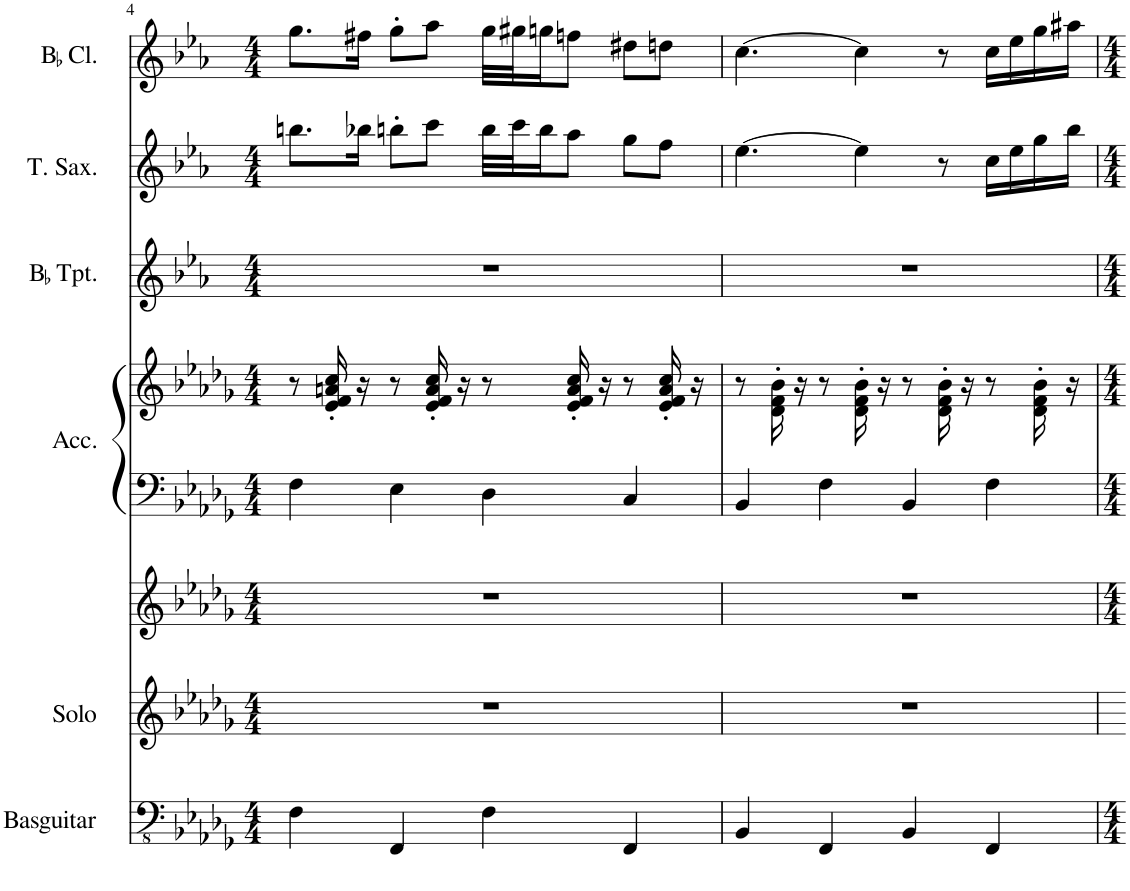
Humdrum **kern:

**kern	**kern	**kern	**kern	**kern	**kern	**kern	**kern
*part7	*part6	*part5	*part4	*part4	*part3	*part2	*part1
*staff8	*staff7	*staff6	*staff5	*staff4	*staff3	*staff2	*staff1
*I"Basguitar	*I"Solo	*I"Soprano	*I"Accordion	*	*I"BaccidentalFlat Trumpet	*I"Tenor Saxophone	*I"BaccidentalFlat Clarinet
*I'Basguitar	*I'Solo	*I'S	*I'Acc.	*	*I'BaccidentalFlat Tpt.	*I'T. Sax.	*I'BaccidentalFlat Cl.
!!LO:PB:g=z
*clefFv4	*clefG2	*clefG2	*clefF4	*clefG2	*clefG2	*clefG2	*clefG2
*	*	*	*	*	*Trd1c2	*Trd8c14	*Trd1c2
*k[b-e-a-d-g-]	*k[b-e-a-d-g-]	*k[b-e-a-d-g-]	*k[b-e-a-d-g-]	*k[b-e-a-d-g-]	*k[b-e-a-]	*k[b-e-a-]	*k[b-e-a-]
*M4/4	*M4/4	*M4/4	*M4/4	*M4/4	*M4/4	*M4/4	*M4/4
=4	=4	=4	=4	=4	=4	=4	=4
4FF\	1r	1r	4F\	8r	1r	8.bbn\L	8.gg\L
.	.	.	.	16e-/' 16f/' 16an/' 16cc/'	.	.	.
.	.	.	.	16r	.	16bb-X\Jk	16ff#X\Jk
4FFF/	.	.	4E-\	8r	.	8bbn'\L	8gg'\L
.	.	.	.	16e-/' 16f/' 16a/' 16cc/'	.	8ccc\J	8aa-\J
.	.	.	.	16r	.	.	.
4FF\	.	.	4D-\	8r	.	32bb\LLL	32gg\LLL
.	.	.	.	.	.	32ccc\J	32gg#X\J
.	.	.	.	.	.	16bb\J	16ggn\J
.	.	.	.	16e-/' 16f/' 16a/' 16cc/'	.	8aa-\J	8ffn\J
.	.	.	.	16r	.	.	.
4FFF/	.	.	4C/	8r	.	8gg\L	8dd#X\L
.	.	.	.	16e-/' 16f/' 16a/' 16cc/'	.	8ff\J	8ddn\J
.	.	.	.	16r	.	.	.
=5	=5	=5	=5	=5	=5	=5	=5
4BBB-/	1r	1r	4BB-/	8r	1r	[4.ee-\	[4.cc\
.	.	.	.	16d-\' 16f\' 16b-\'	.	.	.
.	.	.	.	16r	.	.	.
4FFF/	.	.	4F\	8r	.	.	.
.	.	.	.	16d-\' 16f\' 16b-\'	.	4ee-\]	4cc\]
.	.	.	.	16r	.	.	.
4BBB-/	.	.	4BB-/	8r	.	.	.
.	.	.	.	16d-\' 16f\' 16b-\'	.	8r	8r
.	.	.	.	16r	.	.	.
4FFF/	.	.	4F\	8r	.	16cc\LL	16cc\LL
.	.	.	.	.	.	16ee-\	16ee-\
.	.	.	.	16d-\' 16f\' 16b-\'	.	16gg\	16gg\
.	.	.	.	16r	.	16bb-\JJ	16aa#X\JJ
=	=	=	=	=	=	=	=
*-	*-	*-	*-	*-	*-	*-	*-
